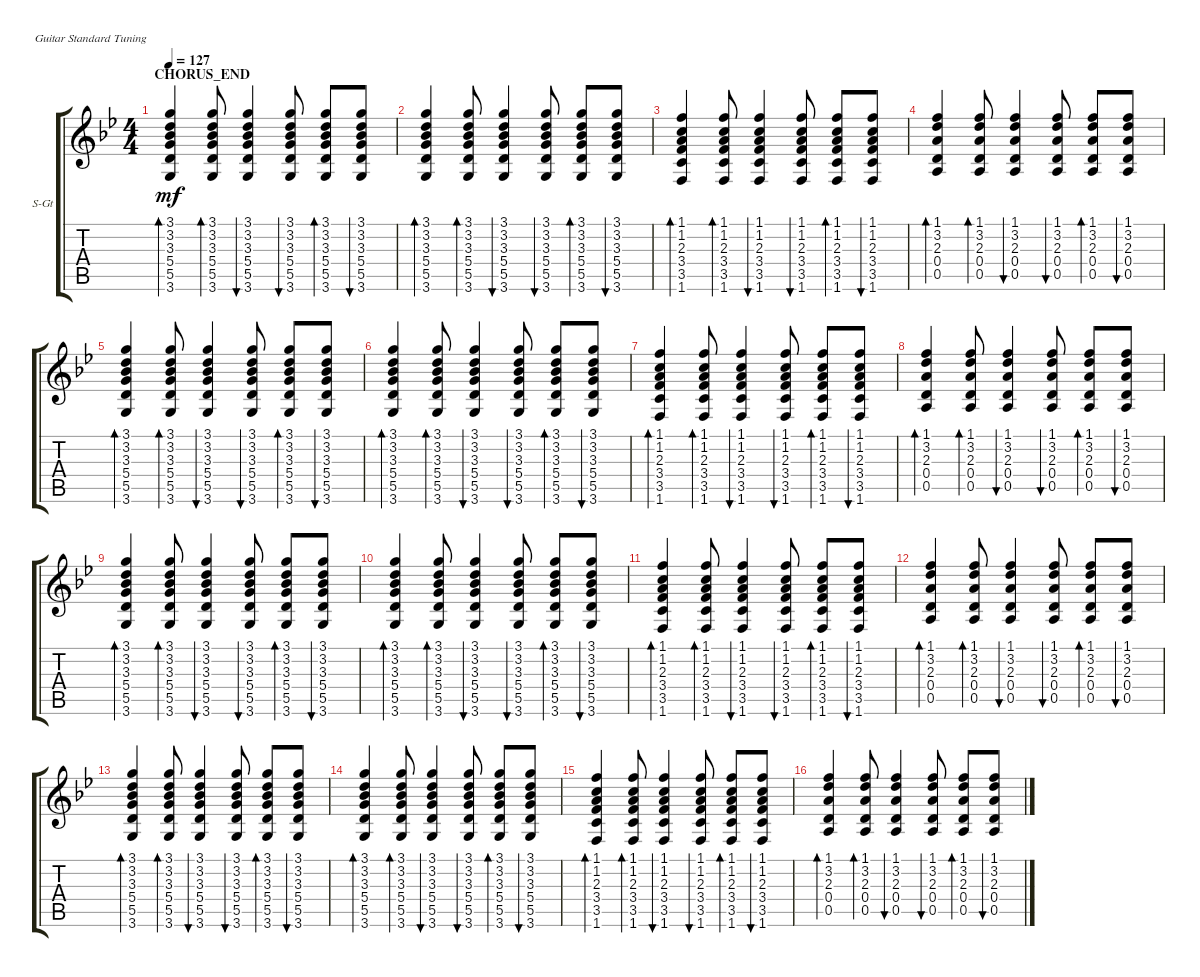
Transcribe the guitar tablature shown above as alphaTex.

\defaultSystemsLayout 4
\bracketExtendMode groupsimilarinstruments
\firstSystemTrackNameOrientation horizontal
\otherSystemsTrackNameOrientation horizontal
\track ("Steel Guitar" "S-Gt") {instrument acousticguitarsteel}
\staff {score tabs}
\tuning (E4 B3 G3 D3 A2 E2)
\ts (4 4)
\section ("" "CHORUS_END")
\tempo 127
\clef g2
\ks gminor
(3.6 5.5 5.4 3.3 3.2 3.1).4{bd 30 dy mf} (3.6 5.5 5.4 3.3 3.2 3.1).8{bd 30} (3.6 5.5 5.4 3.3 3.2 3.1).4{bu 30} (3.6 5.5 5.4 3.3 3.2 3.1).8{bu 30} (3.6 5.5 5.4 3.3 3.2 3.1).8{bd 30} (3.6 5.5 5.4 3.3 3.2 3.1).8{bu 30} |
(3.6 5.5 5.4 3.3 3.2 3.1).4{bd 30} (3.6 5.5 5.4 3.3 3.2 3.1).8{bd 30} (3.6 5.5 5.4 3.3 3.2 3.1).4{bu 30} (3.6 5.5 5.4 3.3 3.2 3.1).8{bu 30} (3.6 5.5 5.4 3.3 3.2 3.1).8{bd 30} (3.6 5.5 5.4 3.3 3.2 3.1).8{bu 30} |
(1.6 3.5 3.4 2.3 1.2 1.1).4{bd 30} (1.6 3.5 3.4 2.3 1.2 1.1).8{bd 30} (1.6 3.5 3.4 2.3 1.2 1.1).4{bu 30} (1.6 3.5 3.4 2.3 1.2 1.1).8{bu 30} (1.6 3.5 3.4 2.3 1.2 1.1).8{bd 30} (1.6 3.5 3.4 2.3 1.2 1.1).8{bu 30} |
(0.5 0.4 2.3 3.2 1.1).4{bd 30} (0.5 0.4 2.3 3.2 1.1).8{bd 30} (0.5 0.4 2.3 3.2 1.1).4{bu 30} (0.5 0.4 2.3 3.2 1.1).8{bu 30} (0.5 0.4 2.3 3.2 1.1).8{bd 30} (0.5 0.4 2.3 3.2 1.1).8{bu 30} |
(3.6 5.5 5.4 3.3 3.2 3.1).4{bd 30} (3.6 5.5 5.4 3.3 3.2 3.1).8{bd 30} (3.6 5.5 5.4 3.3 3.2 3.1).4{bu 30} (3.6 5.5 5.4 3.3 3.2 3.1).8{bu 30} (3.6 5.5 5.4 3.3 3.2 3.1).8{bd 30} (3.6 5.5 5.4 3.3 3.2 3.1).8{bu 30} |
(3.6 5.5 5.4 3.3 3.2 3.1).4{bd 30} (3.6 5.5 5.4 3.3 3.2 3.1).8{bd 30} (3.6 5.5 5.4 3.3 3.2 3.1).4{bu 30} (3.6 5.5 5.4 3.3 3.2 3.1).8{bu 30} (3.6 5.5 5.4 3.3 3.2 3.1).8{bd 30} (3.6 5.5 5.4 3.3 3.2 3.1).8{bu 30} |
(1.6 3.5 3.4 2.3 1.2 1.1).4{bd 30} (1.6 3.5 3.4 2.3 1.2 1.1).8{bd 30} (1.6 3.5 3.4 2.3 1.2 1.1).4{bu 30} (1.6 3.5 3.4 2.3 1.2 1.1).8{bu 30} (1.6 3.5 3.4 2.3 1.2 1.1).8{bd 30} (1.6 3.5 3.4 2.3 1.2 1.1).8{bu 30} |
(0.5 0.4 2.3 3.2 1.1).4{bd 30} (0.5 0.4 2.3 3.2 1.1).8{bd 30} (0.5 0.4 2.3 3.2 1.1).4{bu 30} (0.5 0.4 2.3 3.2 1.1).8{bu 30} (0.5 0.4 2.3 3.2 1.1).8{bd 30} (0.5 0.4 2.3 3.2 1.1).8{bu 30} |
(3.6 5.5 5.4 3.3 3.2 3.1).4{bd 30} (3.6 5.5 5.4 3.3 3.2 3.1).8{bd 30} (3.6 5.5 5.4 3.3 3.2 3.1).4{bu 30} (3.6 5.5 5.4 3.3 3.2 3.1).8{bu 30} (3.6 5.5 5.4 3.3 3.2 3.1).8{bd 30} (3.6 5.5 5.4 3.3 3.2 3.1).8{bu 30} |
(3.6 5.5 5.4 3.3 3.2 3.1).4{bd 30} (3.6 5.5 5.4 3.3 3.2 3.1).8{bd 30} (3.6 5.5 5.4 3.3 3.2 3.1).4{bu 30} (3.6 5.5 5.4 3.3 3.2 3.1).8{bu 30} (3.6 5.5 5.4 3.3 3.2 3.1).8{bd 30} (3.6 5.5 5.4 3.3 3.2 3.1).8{bu 30} |
(1.6 3.5 3.4 2.3 1.2 1.1).4{bd 30} (1.6 3.5 3.4 2.3 1.2 1.1).8{bd 30} (1.6 3.5 3.4 2.3 1.2 1.1).4{bu 30} (1.6 3.5 3.4 2.3 1.2 1.1).8{bu 30} (1.6 3.5 3.4 2.3 1.2 1.1).8{bd 30} (1.6 3.5 3.4 2.3 1.2 1.1).8{bu 30} |
(0.5 0.4 2.3 3.2 1.1).4{bd 30} (0.5 0.4 2.3 3.2 1.1).8{bd 30} (0.5 0.4 2.3 3.2 1.1).4{bu 30} (0.5 0.4 2.3 3.2 1.1).8{bu 30} (0.5 0.4 2.3 3.2 1.1).8{bd 30} (0.5 0.4 2.3 3.2 1.1).8{bu 30} |
(3.6 5.5 5.4 3.3 3.2 3.1).4{bd 30} (3.6 5.5 5.4 3.3 3.2 3.1).8{bd 30} (3.6 5.5 5.4 3.3 3.2 3.1).4{bu 30} (3.6 5.5 5.4 3.3 3.2 3.1).8{bu 30} (3.6 5.5 5.4 3.3 3.2 3.1).8{bd 30} (3.6 5.5 5.4 3.3 3.2 3.1).8{bu 30} |
(3.6 5.5 5.4 3.3 3.2 3.1).4{bd 30} (3.6 5.5 5.4 3.3 3.2 3.1).8{bd 30} (3.6 5.5 5.4 3.3 3.2 3.1).4{bu 30} (3.6 5.5 5.4 3.3 3.2 3.1).8{bu 30} (3.6 5.5 5.4 3.3 3.2 3.1).8{bd 30} (3.6 5.5 5.4 3.3 3.2 3.1).8{bu 30} |
(1.6 3.5 3.4 2.3 1.2 1.1).4{bd 30} (1.6 3.5 3.4 2.3 1.2 1.1).8{bd 30} (1.6 3.5 3.4 2.3 1.2 1.1).4{bu 30} (1.6 3.5 3.4 2.3 1.2 1.1).8{bu 30} (1.6 3.5 3.4 2.3 1.2 1.1).8{bd 30} (1.6 3.5 3.4 2.3 1.2 1.1).8{bu 30} |
(0.5 0.4 2.3 3.2 1.1).4{bd 30} (0.5 0.4 2.3 3.2 1.1).8{bd 30} (0.5 0.4 2.3 3.2 1.1).4{bu 30} (0.5 0.4 2.3 3.2 1.1).8{bu 30} (0.5 0.4 2.3 3.2 1.1).8{bd 30} (0.5 0.4 2.3 3.2 1.1).8{bu 30}
